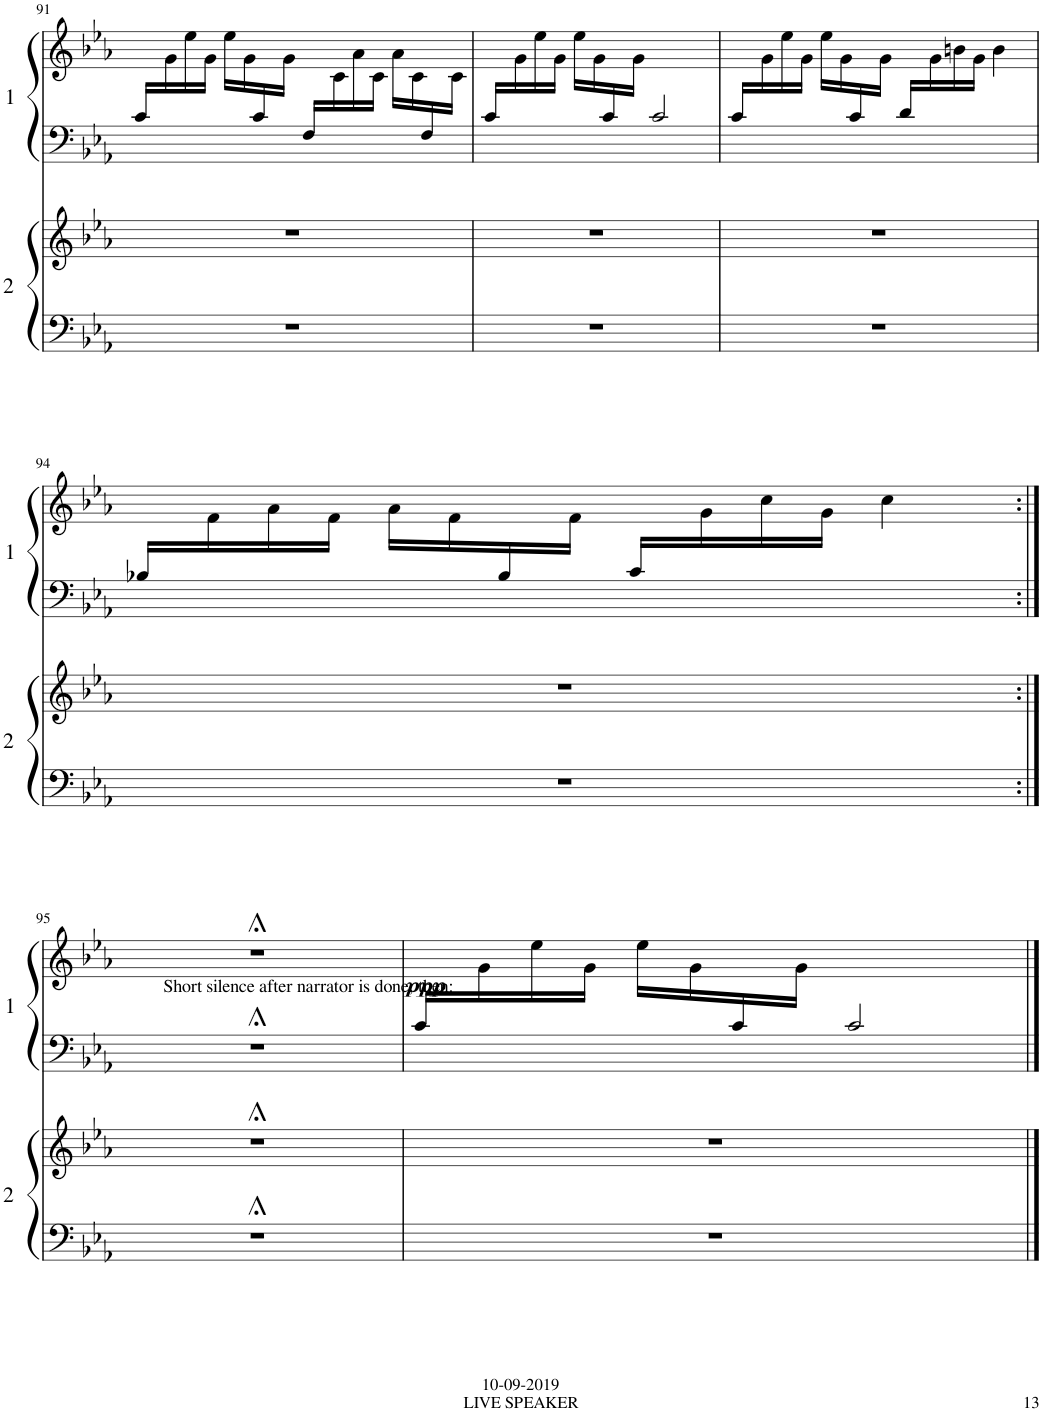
**kern	**kern	**kern	**kern	**dynam
*part2	*part2	*part1	*part1	*part1
*staff4	*staff3	*staff2	*staff1	*staff1/2
*I"2	*	*I"1	*	*
!!LO:PB:g=z
*clefF4	*clefG2	*clefF4	*clefG2	*
*k[b-e-a-]	*k[b-e-a-]	*k[b-e-a-]	*k[b-e-a-]	*
*M4/4	*M4/4	*M4/4	*M4/4	*
=91	=91	=91	=91	=91
*	*	*^	*	*
1r	1r	16c/LL	1ryy	16ryy	.
.	.	16ryy	.	16g\	.
.	.	.	.	16ee-\	.
.	.	.	.	16g\JJ	.
.	.	.	.	16ee-\LL	.
.	.	.	.	16g\	.
.	.	16c/	.	16ryy	.
.	.	16ryy	.	16g\JJ	.
.	.	16F/LL	.	16ryy	.
.	.	16ryy	.	16c\	.
.	.	.	.	16a-\	.
.	.	.	.	16c\JJ	.
.	.	.	.	16a-\LL	.
.	.	.	.	16c\	.
.	.	16F/	.	16ryy	.
.	.	16ryy	.	16c\JJ	.
=92	=92	=92	=92	=92	=92
1r	1r	16c/LL	1ryy	16ryy	.
.	.	16ryy	.	16g\	.
.	.	.	.	16ee-\	.
.	.	.	.	16g\JJ	.
.	.	.	.	16ee-\LL	.
.	.	.	.	16g\	.
.	.	16c/	.	16ryy	.
.	.	16ryy	.	16g\JJ	.
.	.	2c/	.	2ryy	.
=93	=93	=93	=93	=93	=93
1r	1r	16c/LL	1ryy	16ryy	.
.	.	16ryy	.	16g\	.
.	.	.	.	16ee-\	.
.	.	.	.	16g\JJ	.
.	.	.	.	16ee-\LL	.
.	.	.	.	16g\	.
.	.	16c/	.	16ryy	.
.	.	16ryy	.	16g\JJ	.
.	.	16d/LL	.	16ryy	.
.	.	4..ryy	.	16g\	.
.	.	.	.	16bn\	.
.	.	.	.	16g\JJ	.
.	.	.	.	4b\	.
!!LO:LB:g=z
=94	=94	=94	=94	=94	=94
1r	1r	16B-X/LL	1ryy	16ryy	.
.	.	16ryy	.	16f\	.
.	.	.	.	16a-\	.
.	.	.	.	16f\JJ	.
.	.	.	.	16a-\LL	.
.	.	.	.	16f\	.
.	.	16B-/	.	16ryy	.
.	.	16ryy	.	16f\JJ	.
.	.	16c/LL	.	16ryy	.
.	.	4..ryy	.	16g\	.
.	.	.	.	16cc\	.
.	.	.	.	16g\JJ	.
.	.	.	.	4cc\	.
*	*	*v	*v	*	*
!!LO:LB:g=z
=95:|!	=95:|!	=95:|!	=95:|!	=95:|!
!	!	!	!LO:TX:b:t=Short silence after narrator is done, then&colon;	!
1r;<	1r;<	1r;<	1r;<	.
=96	=96	=96	=96	=96
*	*	*^	*	*
!	!	!	!	!	!LO:DY:b
1r	1r	16c/LL	1ryy	16ryy	ppp
.	.	16ryy	.	16g\	.
.	.	.	.	16ee-\	.
.	.	.	.	16g\JJ	.
.	.	.	.	16ee-\LL	.
.	.	.	.	16g\	.
.	.	16c/	.	16ryy	.
.	.	16ryy	.	16g\JJ	.
.	.	2c/	.	2ryy	.
*	*	*v	*v	*	*
==	==	==	==	==
*-	*-	*-	*-	*-
